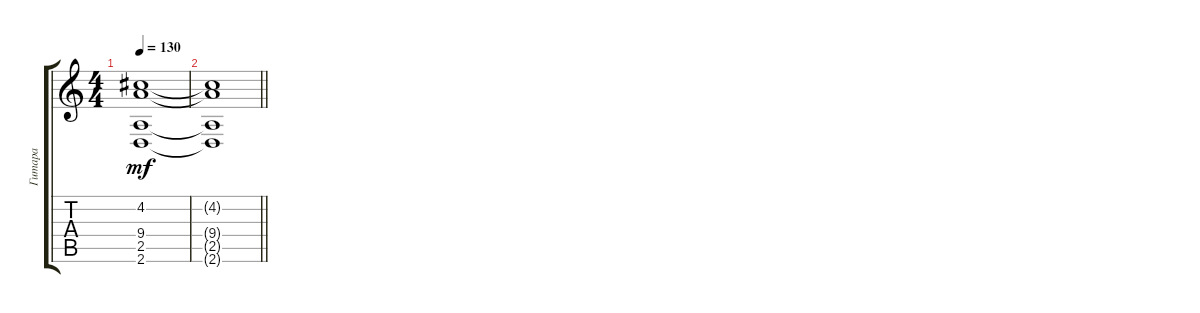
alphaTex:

\track ("Гитара" "Гитара") {instrument distortionguitar}
\staff {score tabs}
\tuning (D4 A3 F3 C3 G2 C2) {hide}
\ts (4 4)
\tempo 130
\clef g2
\ks c
(4.2{t} 9.4{t} 2.5{t} 2.6{t}).1{dy mf} |
\barLineRight lightlight
(4.2{t} 9.4{t} 2.5{t} 2.6{t}).1
